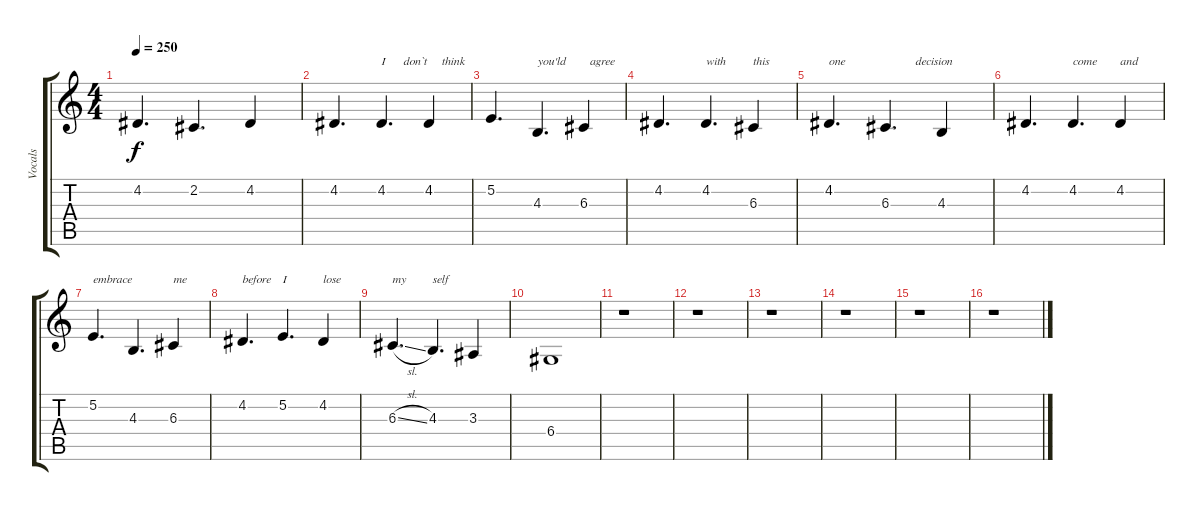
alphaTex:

\track ("Vocals" "Vocals") {instrument lead2sawtooth}
\staff {score tabs}
\tuning (E4 B3 G3 D3 A2 E2) {hide}
\ts (4 4)
\tempo 250
\clef g2
\ks c
4.2.4{d dy f} 2.2.4{d} 4.2.4 |
4.2.4{d} 4.2.4{d txt "I      don`t     think"} 4.2.4 |
5.2.4{d} 4.3.4{d txt "you'ld        agree"} 6.3.4 |
4.2.4{d} 4.2.4{d txt "with"} 6.3.4{txt "this"} |
4.2.4{d txt "one"} 6.3.4{d txt "          decision"} 4.3.4 |
4.2.4{d} 4.2.4{d txt "come "} 4.2.4{txt "and    "} |
5.2.4{d txt "embrace"} 4.3.4{d} 6.3.4{txt "me  "} |
4.2.4{d txt "before"} 5.2.4{d txt "I"} 4.2.4{txt "lose"} |
6.3{sl}.4{d txt "my"} 4.3.4{d txt "self"} 3.3.4 |
6.4.1 |
r.1 |
r.1 |
r.1 |
r.1 |
r.1 |
r.1
